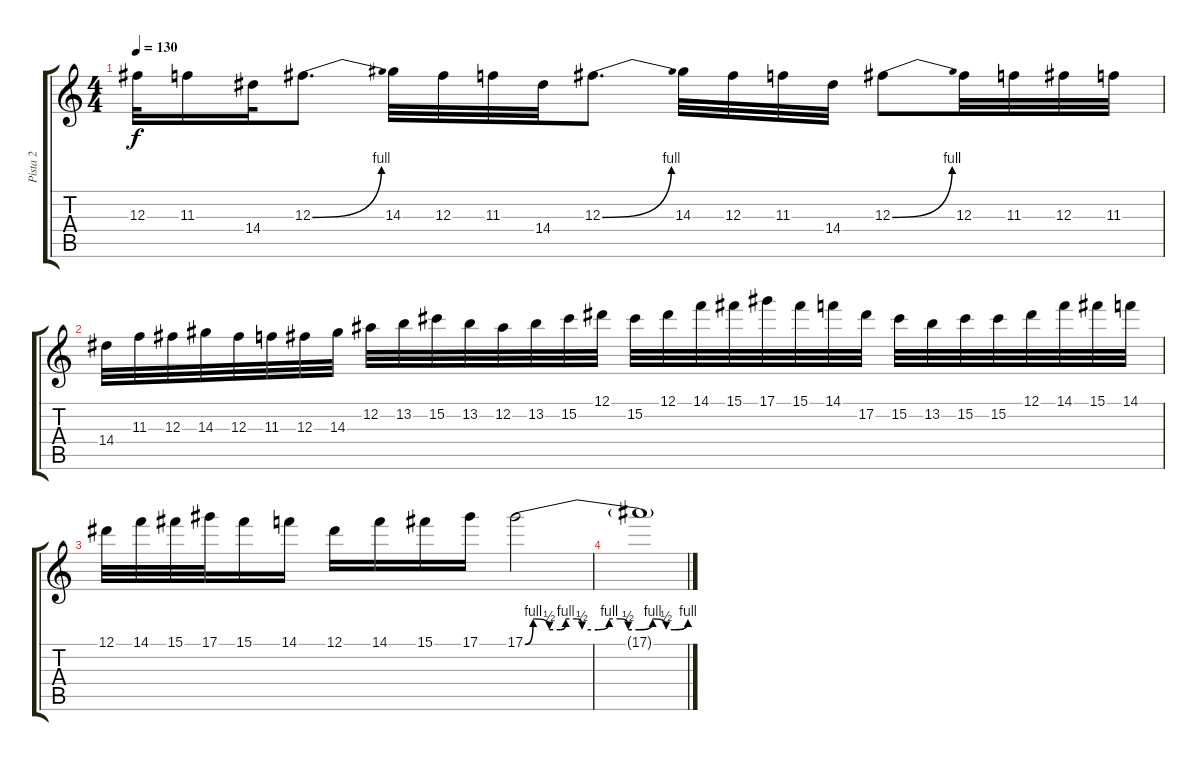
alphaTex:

\track ("Pista 2" "Pista 2") {instrument overdrivenguitar}
\staff {score tabs}
\tuning (Eb4 Bb3 Gb3 Db3 Ab2 Eb2) {hide}
\ts (4 4)
\tempo 130
\clef g2
\ks c
12.3.32{dy f} 11.3.16 14.4.32 12.3{be (bend 0 0 60 4)}.8{d} 14.3.32 12.3.32 11.3.32 14.4.32 12.3{be (bend 0 0 60 4)}.8{d} 14.3.32 12.3.32 11.3.32 14.4.32 12.3{be (bend 0 0 60 4)}.8 12.3.32 11.3.32 12.3.32 11.3.32 |
14.4.32 11.3.32 12.3.32 14.3.32 12.3.32 11.3.32 12.3.32 14.3.32 12.2.32 13.2.32 15.2.32 13.2.32 12.2.32 13.2.32 15.2.32 12.1.32 15.2.32 12.1.32 14.1.32 15.1.32 17.1.32 15.1.32 14.1.32 17.2.32 15.2.32 13.2.32 15.2.32 15.2.32 12.1.32 14.1.32 15.1.32 14.1.32 |
12.1.32 14.1.32 15.1.32 17.1.32 15.1.16 14.1.16 12.1.16 14.1.16 15.1.16 17.1.16 17.1{be (custom 0 0 3 4 9 2 13 2 15 4 19 4 21 2 27 2 31 4 35 4 38 2 42 2 47 4 52 2 55 2 60 4)}.2 |
17.1{t}.1
